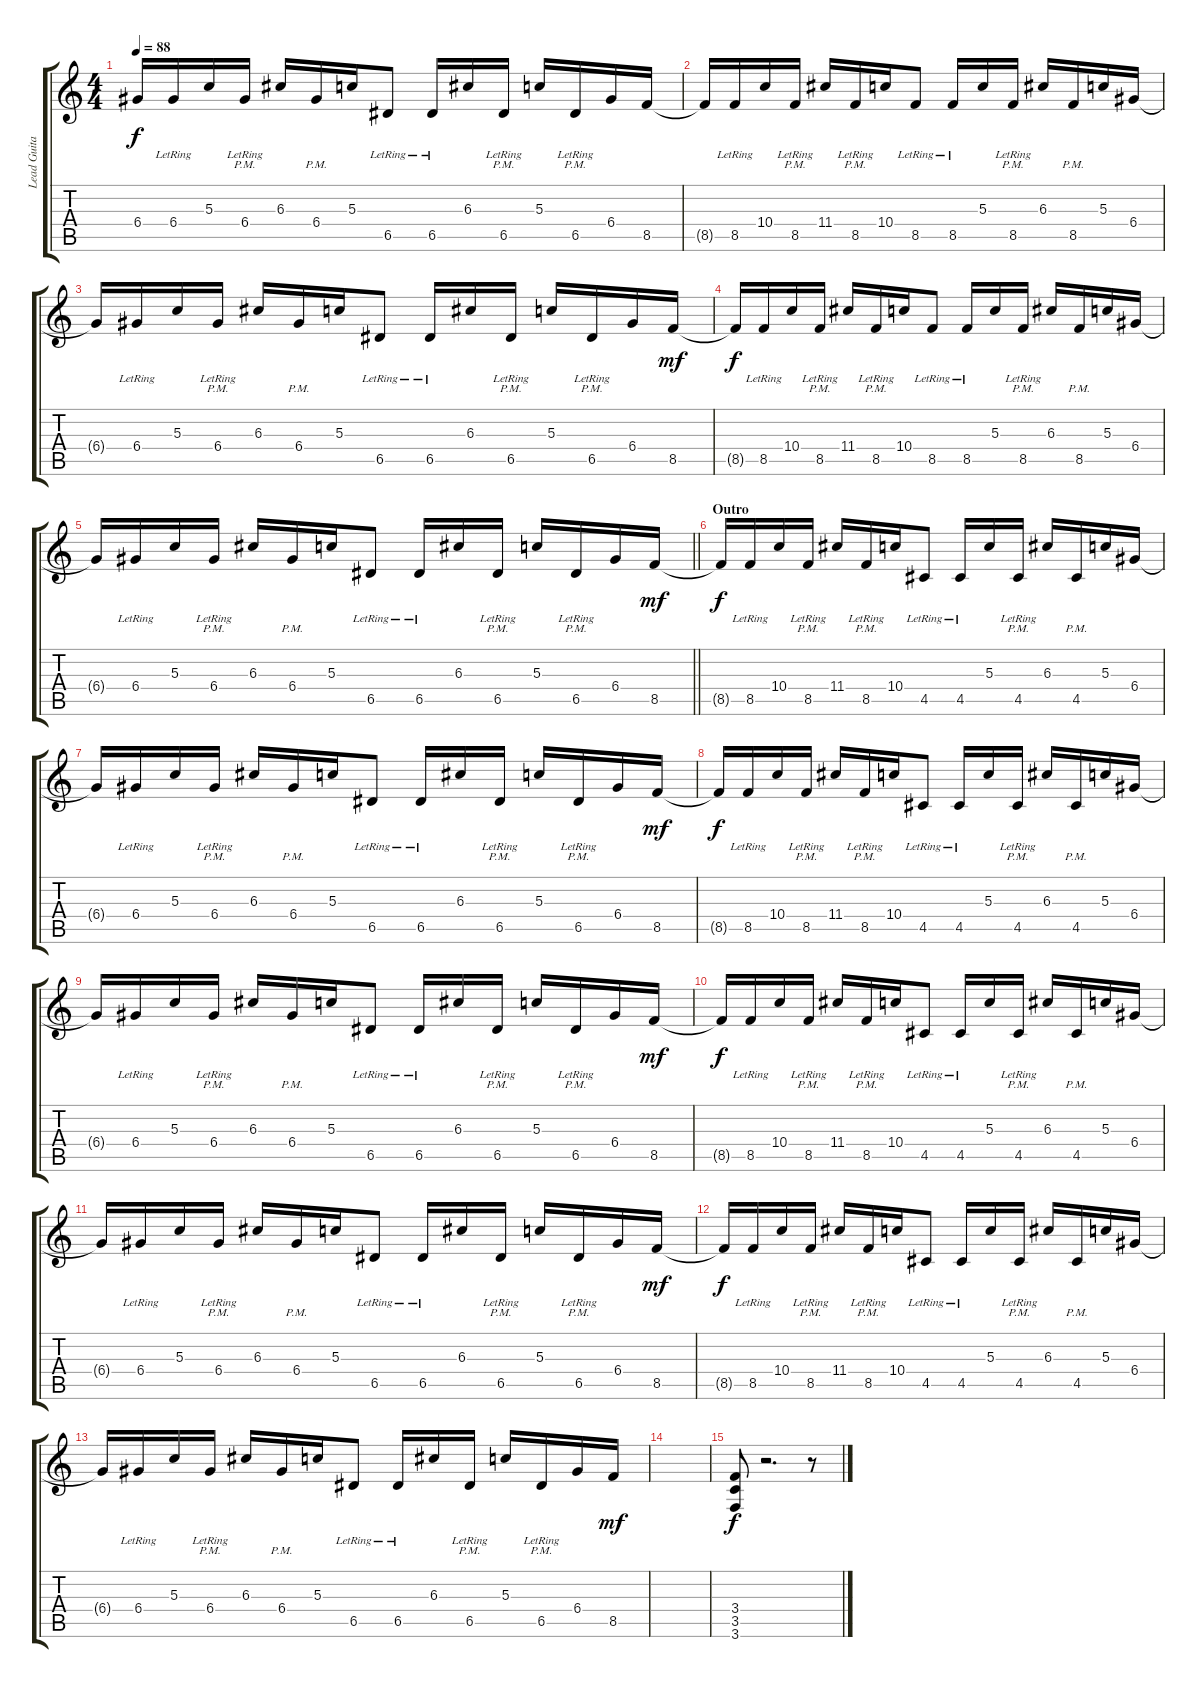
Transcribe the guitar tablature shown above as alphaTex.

\track ("Lead Guitar" "Lead Guita") {instrument distortionguitar}
\staff {score tabs}
\tuning (E4 B3 G3 D3 A2 D2) {hide}
\ts (4 4)
\tempo 88
\clef g2
\ks c
6.4{t}.16{dy f} 6.4{lr}.16 5.3.16 6.4{pm lr}.16 6.3.16 6.4{pm}.16 5.3.16 6.5{lr}.8 6.5{lr}.16 6.3.16 6.5{pm lr}.16 5.3.16 6.5{pm lr}.16 6.4.16 8.5.16{volume 11} |
8.5{t}.16 8.5{lr}.16 10.4.16 8.5{pm lr}.16 11.4.16 8.5{pm lr}.16 10.4.16 8.5{lr}.8 8.5{lr}.16 5.3.16 8.5{pm lr}.16 6.3.16 8.5{pm}.16 5.3.16 6.4.16 |
6.4{t}.16 6.4{lr}.16 5.3.16 6.4{pm lr}.16 6.3.16 6.4{pm}.16 5.3.16 6.5{lr}.8 6.5{lr}.16 6.3.16 6.5{pm lr}.16 5.3.16 6.5{pm lr}.16 6.4.16 8.5.16{dy mf} |
8.5{t}.16{dy f} 8.5{lr}.16 10.4.16 8.5{pm lr}.16 11.4.16 8.5{pm lr}.16 10.4.16 8.5{lr}.8 8.5{lr}.16 5.3.16 8.5{pm lr}.16 6.3.16 8.5{pm}.16 5.3.16 6.4.16 |
\barLineRight lightlight
6.4{t}.16 6.4{lr}.16 5.3.16 6.4{pm lr}.16 6.3.16 6.4{pm}.16 5.3.16 6.5{lr}.8 6.5{lr}.16 6.3.16 6.5{pm lr}.16 5.3.16 6.5{pm lr}.16 6.4.16 8.5.16{dy mf} |
\section ("" "Outro")
8.5{t}.16{dy f} 8.5{lr}.16 10.4.16 8.5{pm lr}.16 11.4.16 8.5{pm lr}.16 10.4.16 4.5{lr}.8 4.5{lr}.16 5.3.16 4.5{pm lr}.16 6.3.16 4.5{pm}.16 5.3.16 6.4.16 |
6.4{t}.16 6.4{lr}.16 5.3.16 6.4{pm lr}.16 6.3.16 6.4{pm}.16 5.3.16 6.5{lr}.8 6.5{lr}.16 6.3.16 6.5{pm lr}.16 5.3.16 6.5{pm lr}.16 6.4.16 8.5.16{dy mf} |
8.5{t}.16{dy f} 8.5{lr}.16 10.4.16 8.5{pm lr}.16 11.4.16 8.5{pm lr}.16 10.4.16 4.5{lr}.8 4.5{lr}.16 5.3.16 4.5{pm lr}.16 6.3.16 4.5{pm}.16 5.3.16 6.4.16 |
6.4{t}.16 6.4{lr}.16 5.3.16 6.4{pm lr}.16 6.3.16 6.4{pm}.16 5.3.16 6.5{lr}.8 6.5{lr}.16 6.3.16 6.5{pm lr}.16 5.3.16 6.5{pm lr}.16 6.4.16 8.5.16{dy mf} |
8.5{t}.16{dy f} 8.5{lr}.16 10.4.16 8.5{pm lr}.16 11.4.16 8.5{pm lr}.16 10.4.16 4.5{lr}.8 4.5{lr}.16 5.3.16 4.5{pm lr}.16 6.3.16 4.5{pm}.16 5.3.16 6.4.16 |
6.4{t}.16 6.4{lr}.16 5.3.16 6.4{pm lr}.16 6.3.16 6.4{pm}.16 5.3.16 6.5{lr}.8 6.5{lr}.16 6.3.16 6.5{pm lr}.16 5.3.16 6.5{pm lr}.16 6.4.16 8.5.16{dy mf} |
8.5{t}.16{dy f} 8.5{lr}.16 10.4.16 8.5{pm lr}.16 11.4.16 8.5{pm lr}.16 10.4.16 4.5{lr}.8 4.5{lr}.16 5.3.16 4.5{pm lr}.16 6.3.16 4.5{pm}.16 5.3.16 6.4.16 |
6.4{t}.16 6.4{lr}.16 5.3.16 6.4{pm lr}.16 6.3.16 6.4{pm}.16 5.3.16 6.5{lr}.8 6.5{lr}.16 6.3.16 6.5{pm lr}.16 5.3.16 6.5{pm lr}.16 6.4.16 8.5.16{dy mf} |
|
(3.4 3.5 3.6).8{dy f} r.2{d} r.8
